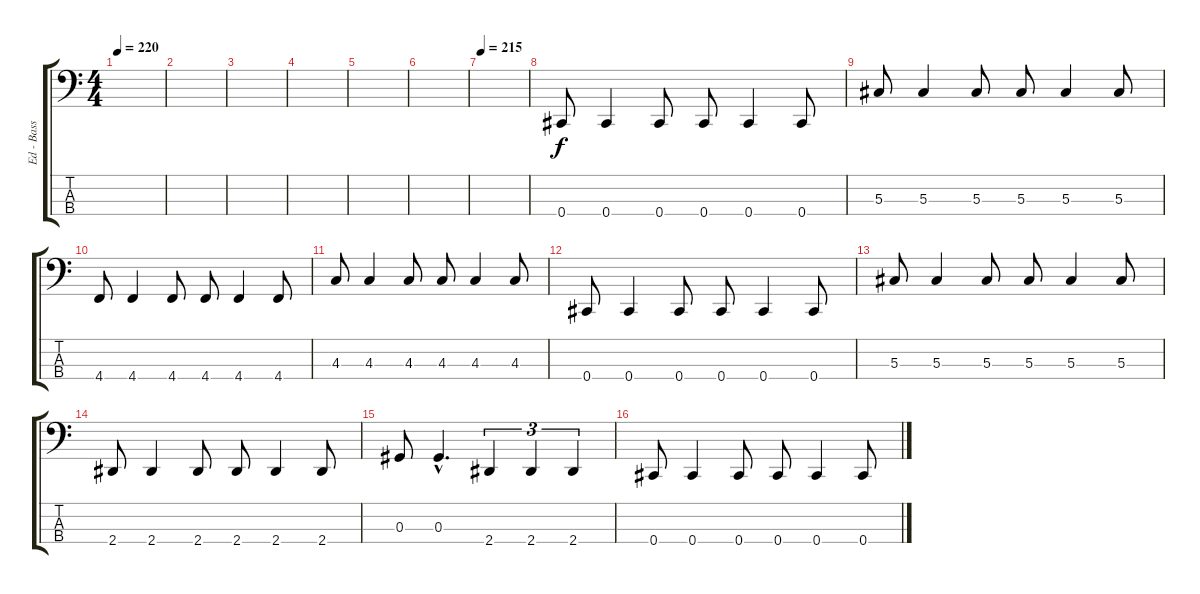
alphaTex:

\track ("Ed - Bass" "Ed - Bass") {instrument electricbasspick}
\staff {score tabs}
\tuning (Gb2 Db2 Ab1 Db1) {hide}
\ts (4 4)
\tempo 220
\clef f4
\ks c
|
|
|
|
|
|
\tempo 215
|
0.4.8 0.4.4 0.4.8 0.4.8 0.4.4 0.4.8 |
5.3.8 5.3.4 5.3.8 5.3.8 5.3.4 5.3.8 |
4.4.8 4.4.4 4.4.8 4.4.8 4.4.4 4.4.8 |
4.3.8 4.3.4 4.3.8 4.3.8 4.3.4 4.3.8 |
0.4.8 0.4.4 0.4.8 0.4.8 0.4.4 0.4.8 |
5.3.8 5.3.4 5.3.8 5.3.8 5.3.4 5.3.8 |
2.4.8 2.4.4 2.4.8 2.4.8 2.4.4 2.4.8 |
0.3.8 0.3{hac}.4{d} 2.4.4{tu (3 2)} 2.4.4{tu (3 2)} 2.4.4{tu (3 2)} |
0.4.8 0.4.4 0.4.8 0.4.8 0.4.4 0.4.8
